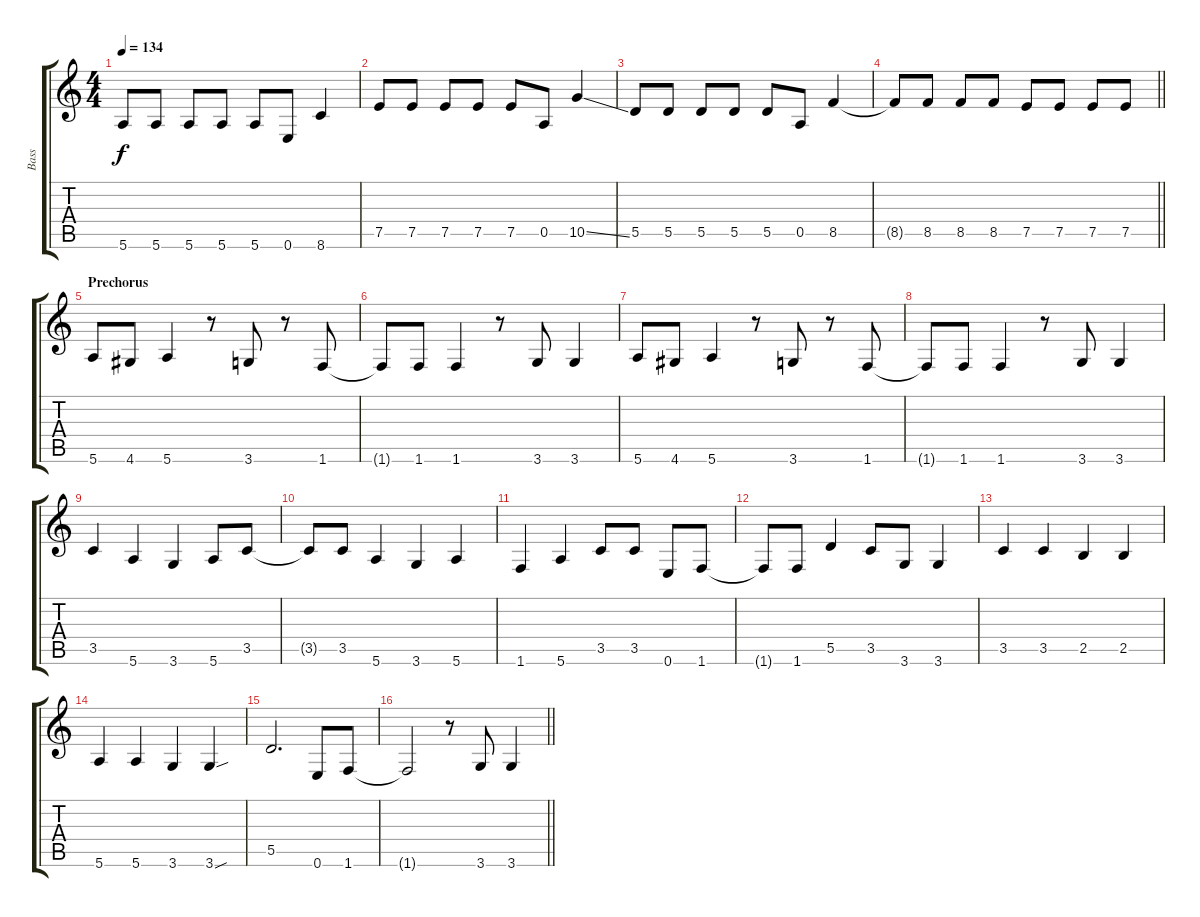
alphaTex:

\track ("Bass" "Bass") {instrument electricbassfinger}
\staff {score tabs}
\tuning (E4 B3 G3 D3 A2 E2) {hide}
\ts (4 4)
\tempo 134
\clef g2
\ks c
5.6.8{dy f} 5.6.8 5.6.8 5.6.8 5.6.8 0.6.8 8.6.4 |
7.5.8 7.5.8 7.5.8 7.5.8 7.5.8 0.5.8 10.5{ss}.4 |
5.5.8 5.5.8 5.5.8 5.5.8 5.5.8 0.5.8 8.5.4 |
\barLineRight lightlight
8.5{t}.8 8.5.8 8.5.8 8.5.8 7.5.8 7.5.8 7.5.8 7.5.8 |
\section ("" "Prechorus")
5.6.8{volume 13} 4.6.8 5.6.4 r.8 3.6.8 r.8 1.6.8 |
1.6{t}.8 1.6.8 1.6.4 r.8 3.6.8 3.6.4 |
5.6.8{volume 13} 4.6.8 5.6.4 r.8 3.6.8 r.8 1.6.8 |
1.6{t}.8 1.6.8 1.6.4 r.8 3.6.8 3.6.4 |
3.5.4 5.6.4 3.6.4 5.6.8 3.5.8 |
3.5{t}.8 3.5.8 5.6.4 3.6.4 5.6.4 |
1.6.4 5.6.4 3.5.8 3.5.8 0.6.8 1.6.8 |
1.6{t}.8 1.6.8 5.5.4 3.5.8 3.6.8 3.6.4 |
3.5.4 3.5.4 2.5.4 2.5.4 |
5.6.4 5.6.4 3.6.4 3.6{sou}.4 |
5.5.2{d} 0.6.8 1.6.8 |
\barLineRight lightlight
1.6{t}.2 r.8 3.6.8 3.6.4
